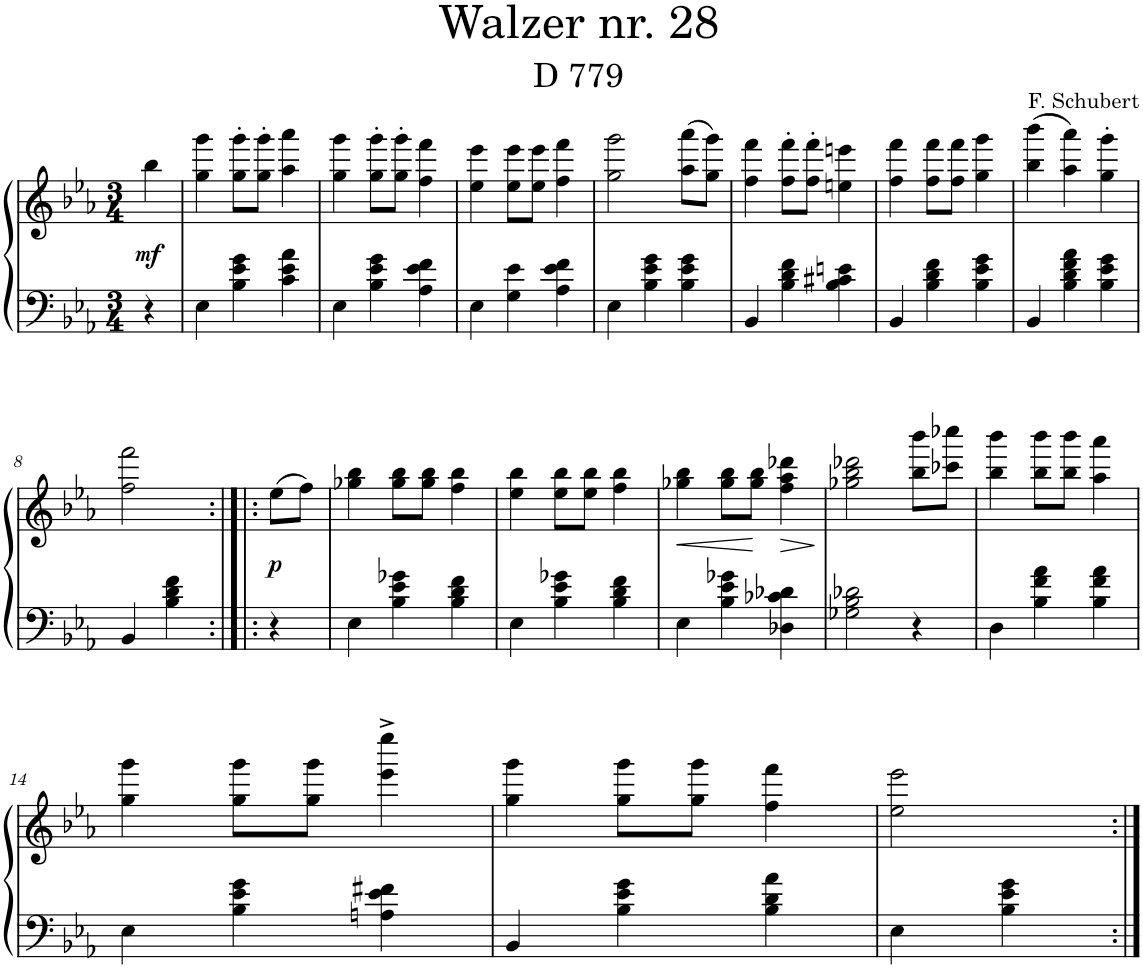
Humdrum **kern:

**kern	**kern	**dynam
*part1	*part1	*part1
*staff2	*staff1	*staff1/2
*I"Piano	*	*
*I'Pno.	*	*
*clefF4	*clefG2	*
*k[b-e-a-]	*k[b-e-a-]	*
*M3/4	*M3/4	*
=	=	=
!	!	!LO:DY:b
4r	4bb-\	mf
=1	=1	=1
4E-\	4gg\ 4ggg\	.
4B-\ 4e-\ 4g\	8gg\' 8ggg\'L	.
.	8gg\' 8ggg\'J	.
4c\ 4e-\ 4a-\	4aa-\ 4aaa-\	.
=2	=2	=2
4E-\	4gg\ 4ggg\	.
4B-\ 4e-\ 4g\	8gg\' 8ggg\'L	.
.	8gg\' 8ggg\'J	.
4A-\ 4e-\ 4f\	4ff\ 4fff\	.
=3	=3	=3
4E-\	4ee-\ 4eee-\	.
4G\ 4e-\	8ee-\ 8eee-\L	.
.	8ee-\ 8eee-\J	.
4A-\ 4e-\ 4f\	4ff\ 4fff\	.
=4	=4	=4
4E-\	2gg\ 2ggg\	.
4B-\ 4e-\ 4g\	.	.
4B-\ 4e-\ 4g\	(8aa-\ 8aaa-\L	.
.	8gg\ 8ggg\J)	.
=5	=5	=5
4BB-/	4ff\ 4fff\	.
4B-\ 4d\ 4f\	8ff\' 8fff\'L	.
.	8ff\' 8fff\'J	.
4B-\ 4c#X\ 4en\	4een\ 4eeen\	.
=6	=6	=6
4BB-/	4ff\ 4fff\	.
4B-\ 4d\ 4f\	8ff\ 8fff\L	.
.	8ff\ 8fff\J	.
4B-\ 4e-\ 4g\	4gg\ 4ggg\	.
=7	=7	=7
4BB-/	(4bb-\ 4bbb-\	.
4B-\ 4d\ 4f\ 4a-\	4aa-\ 4aaa-\)	.
4B-\ 4e-\ 4g\	4gg\' 4ggg\'	.
!!LO:LB:g=z
=8	=8	=8
4BB-/	2ff\ 2fff\	.
4B-\ 4d\ 4f\	.	.
=8X1:|!|:	=8X1:|!|:	=8X1:|!|:
!	!	!LO:DY:b
4r	(8ee-\L	p
.	8ff\J)	.
=9	=9	=9
4E-\	4gg-X\ 4bb-\	.
4B-\ 4e-\ 4g-X\	8gg-\ 8bb-\L	.
.	8gg-\ 8bb-\J	.
4B-\ 4d\ 4f\	4ff\ 4bb-\	.
=10	=10	=10
4E-\	4ee-\ 4bb-\	.
4B-\ 4e-\ 4g-X\	8ee-\ 8bb-\L	.
.	8ee-\ 8bb-\J	.
4B-\ 4d\ 4f\	4ff\ 4bb-\	.
=11	=11	=11
!	!	!LO:HP:b
4E-\	4gg-X\ 4bb-\	<
4B-\ 4e-\ 4g-X\	8gg-\ 8bb-\L	.
.	8gg-\ 8bb-\J	.
!	!	!LO:HP:b
4D-X\ 4c-X\ 4d-X\	4ff\ 4aa-\ 4ddd-X\	>
.	.	[ ]
=12	=12	=12
2G-X\ 2B-\ 2d-X\	2gg-X\ 2bb-\ 2ddd-X\	.
4r	8bb-\ 8bbb-\L	.
.	8ccc-X\ 8cccc-X\J	.
=13	=13	=13
4D\	4bb-\ 4bbb-\	.
4B-\ 4f\ 4a-\	8bb-\ 8bbb-\L	.
.	8bb-\ 8bbb-\J	.
4B-\ 4f\ 4a-\	4aa-\ 4aaa-\	.
!!LO:LB:g=z
=14	=14	=14
4E-\	4gg\ 4ggg\	.
4B-\ 4e-\ 4g\	8gg\ 8ggg\L	.
.	8gg\ 8ggg\J	.
4An\ 4e-\ 4f#X\	4eee-\^ 4eeee-\^	.
=15	=15	=15
4BB-/	4gg\ 4ggg\	.
4B-\ 4e-\ 4g\	8gg\ 8ggg\L	.
.	8gg\ 8ggg\J	.
4B-\ 4d\ 4a-\	4ff\ 4fff\	.
=16	=16	=16
4E-\	2ee-\ 2eee-\	.
4B-\ 4e-\ 4g\	.	.
=:|!	=:|!	=:|!
*-	*-	*-
